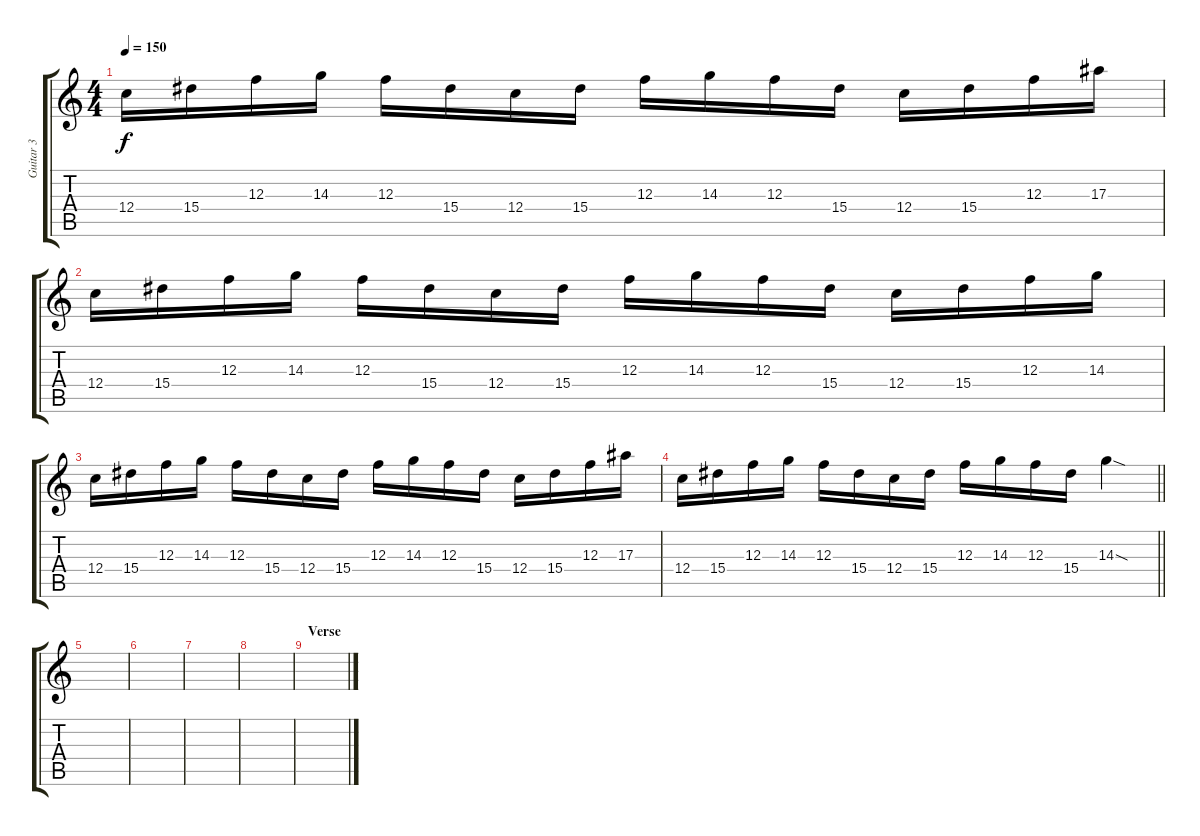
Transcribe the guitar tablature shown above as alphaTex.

\track ("Guitar 3" "Guitar 3") {instrument distortionguitar}
\staff {score tabs}
\tuning (D4 A3 F3 C3 G2 C2) {hide}
\ts (4 4)
\tempo 150
\clef g2
\ks c
12.4.16{dy f} 15.4.16 12.3.16 14.3.16 12.3.16 15.4.16 12.4.16 15.4.16 12.3.16 14.3.16 12.3.16 15.4.16 12.4.16 15.4.16 12.3.16 17.3.16 |
12.4.16 15.4.16 12.3.16 14.3.16 12.3.16 15.4.16 12.4.16 15.4.16 12.3.16 14.3.16 12.3.16 15.4.16 12.4.16 15.4.16 12.3.16 14.3.16 |
12.4.16 15.4.16 12.3.16 14.3.16 12.3.16 15.4.16 12.4.16 15.4.16 12.3.16 14.3.16 12.3.16 15.4.16 12.4.16 15.4.16 12.3.16 17.3.16 |
\barLineRight lightlight
12.4.16 15.4.16 12.3.16 14.3.16 12.3.16 15.4.16 12.4.16 15.4.16 12.3.16 14.3.16 12.3.16 15.4.16 14.3{sod}.4 |
|
|
|
|
\section ("" "Verse")
